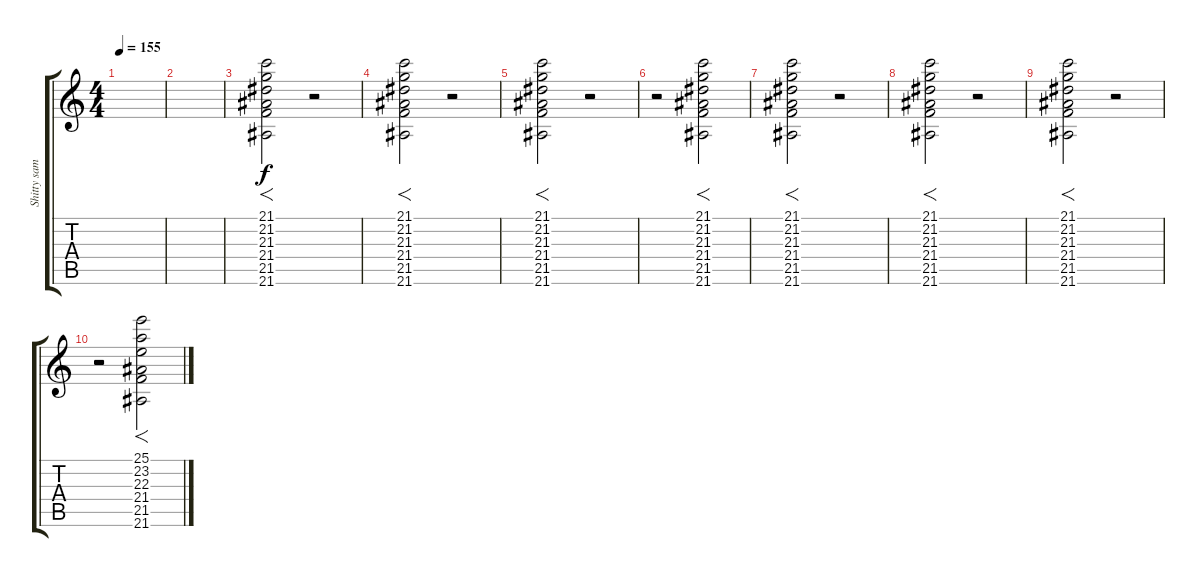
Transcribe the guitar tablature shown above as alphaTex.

\track ("Shitty samples made by skrillez" "Shitty sam") {instrument reversecymbal}
\staff {score tabs}
\tuning (Eb4 Bb3 Gb3 Db3 Ab2 Db2) {hide}
\ts (4 4)
\tempo 155
\clef g2
\ks c
|
|
(21.1 21.2 21.3 21.4 21.5 21.6).2{f} r.2 |
(21.1 21.2 21.3 21.4 21.5 21.6).2{f} r.2 |
(21.1 21.2 21.3 21.4 21.5 21.6).2{f} r.2 |
r.2 (21.1 21.2 21.3 21.4 21.5 21.6).2{f} |
(21.1 21.2 21.3 21.4 21.5 21.6).2{f} r.2 |
(21.1 21.2 21.3 21.4 21.5 21.6).2{f} r.2 |
(21.1 21.2 21.3 21.4 21.5 21.6).2{f} r.2 |
r.2 (25.1 23.2 22.3 21.4 21.5 21.6).2{f}
